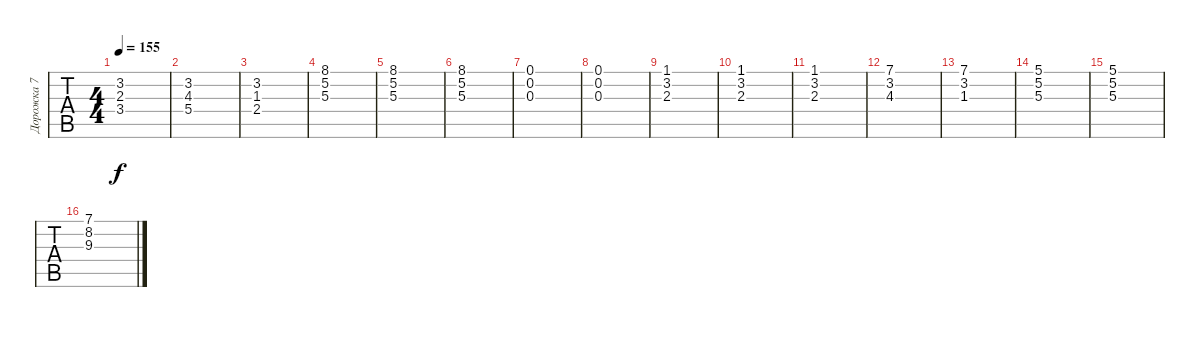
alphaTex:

\track ("Дорожка 7" "Дорожка 7") {instrument acousticguitarsteel}
\staff {tabs}
\tuning (E4 B3 G3 D3 A2 E2) {hide}
\ts (4 4)
\tempo 155
\clef g2
\ks c
(3.2 2.3 3.4).1{dy f} |
(3.2 4.3 5.4).1 |
(3.2 1.3 2.4).1 |
(8.1 5.2 5.3).1 |
(8.1 5.2 5.3).1 |
(8.1 5.2 5.3).1 |
(0.1 0.2 0.3).1 |
(0.1 0.2 0.3).1 |
(1.1 3.2 2.3).1 |
(1.1 3.2 2.3).1 |
(1.1 3.2 2.3).1 |
(7.1 3.2 4.3).1 |
(7.1 3.2 1.3).1 |
(5.1 5.2 5.3).1 |
(5.1 5.2 5.3).1 |
(7.1 8.2 9.3).1
